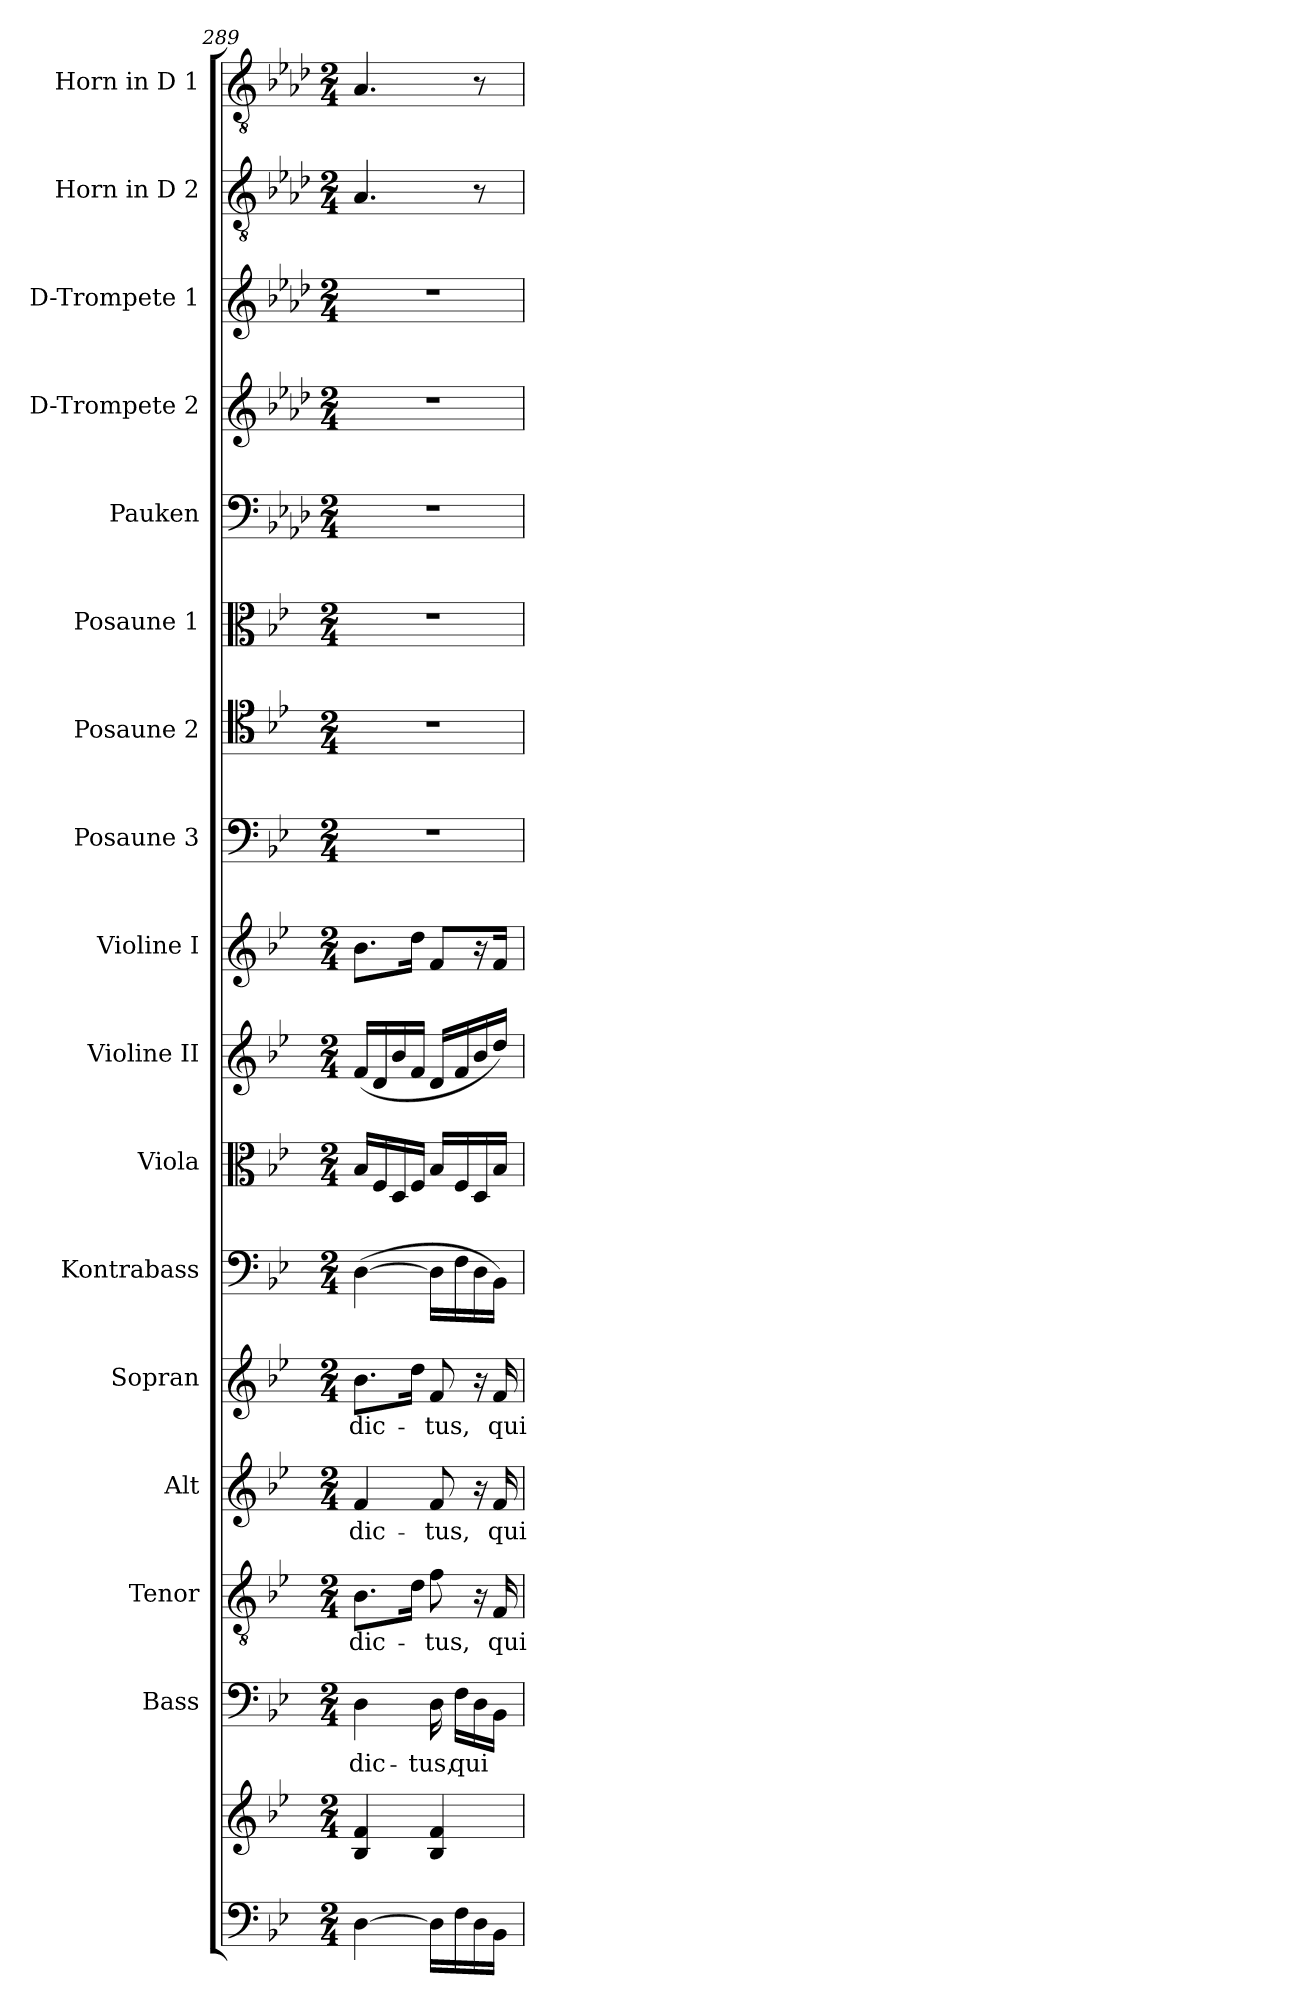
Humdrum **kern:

**kern	**kern	**kern	**text	**kern	**text	**kern	**text	**kern	**text	**kern	**kern	**kern	**kern	**kern	**kern	**kern	**kern	**kern	**kern	**kern	**kern
*part17	*part17	*part16	*part16	*part15	*part15	*part14	*part14	*part13	*part13	*part12	*part11	*part10	*part9	*part8	*part7	*part6	*part5	*part4	*part3	*part2	*part1
*staff18	*staff17	*staff16	*staff16	*staff15	*staff15	*staff14	*staff14	*staff13	*staff13	*staff12	*staff11	*staff10	*staff9	*staff8	*staff7	*staff6	*staff5	*staff4	*staff3	*staff2	*staff1
*	*	*I"Bass	*	*I"Tenor	*	*I"Alt	*	*I"Sopran	*	*I"Kontrabass	*I"Viola	*I"Violine II	*I"Violine I	*I"Posaune 3	*I"Posaune 2	*I"Posaune 1	*I"Pauken	*I"D-Trompete 2	*I"D-Trompete 1	*I"Horn in D 2	*I"Horn in D 1
*	*	*I'B.	*	*I'T.	*	*I'A.	*	*I'S.	*	*I'Kb.	*I'Vla.	*I'Vl. II	*I'Vl. I	*I'Pos. 3	*I'Pos. 2	*I'Pos. 1	*I'Pk.	*I'D Trp. 2	*I'D Trp. 1	*I'Hrn. 2	*I'Hrn. 1
*clefF4	*clefG2	*clefF4	*	*clefGv2	*	*clefG2	*	*clefG2	*	*clefF4	*clefC3	*clefG2	*clefG2	*clefF4	*clefC4	*clefC3	*clefF4	*clefG2	*clefG2	*clefGv2	*clefGv2
*	*	*	*	*	*	*	*	*	*	*ITrd7c12	*	*	*	*	*	*	*ITrd-1c-2	*ITrd-1c-2	*ITrd-1c-2	*ITrd-1c-2	*ITrd-1c-2
*k[b-e-]	*k[b-e-]	*k[b-e-]	*	*k[b-e-]	*	*k[b-e-]	*	*k[b-e-]	*	*k[b-e-]	*k[b-e-]	*k[b-e-]	*k[b-e-]	*k[b-e-]	*k[b-e-]	*k[b-e-]	*k[b-e-]	*k[b-e-]	*k[b-e-]	*k[b-e-]	*k[b-e-]
*B-:	*B-:	*B-:	*	*B-:	*	*B-:	*	*B-:	*	*B-:	*B-:	*B-:	*B-:	*B-:	*B-:	*B-:	*B-:	*B-:	*B-:	*B-:	*B-:
*M2/4	*M2/4	*M2/4	*	*M2/4	*	*M2/4	*	*M2/4	*	*M2/4	*M2/4	*M2/4	*M2/4	*M2/4	*M2/4	*M2/4	*M2/4	*M2/4	*M2/4	*M2/4	*M2/4
=289	=289	=289	=289	=289	=289	=289	=289	=289	=289	=289	=289	=289	=289	=289	=289	=289	=289	=289	=289	=289	=289
!	!	!	!LO:LY:b	!	!LO:LY:b	!	!LO:LY:b	!	!LO:LY:b	!	!	!	!	!	!	!	!	!	!	!	!
[4D\	4B-/ 4f/	4D\	-dic-	8.B-\L	-dic-	4f/	-dic-	8.b-\L	-dic-	(>[4DD\	16B-/LL	(<16f/LL	8.b-\L	2r	2r	2r	2r	2r	2r	4.B-/	4.B-/
.	.	.	.	.	.	.	.	.	.	.	16F/	16d/	.	.	.	.	.	.	.	.	.
.	.	.	.	.	.	.	.	.	.	.	16D/	16b-/	.	.	.	.	.	.	.	.	.
.	.	.	.	16d\Jk	.	.	.	16dd\Jk	.	.	16F/JJ	16f/JJ	16dd\Jk	.	.	.	.	.	.	.	.
!	!	!	!LO:LY:b	!	!LO:LY:b	!	!LO:LY:b	!	!LO:LY:b	!	!	!	!	!	!	!	!	!	!	!	!
16D\LL]	4B-/ 4f/	16D\	-tus,	8f\	-tus,	8f/	-tus,	8f/	-tus,	16DD\LL]	16B-/LL	16d/LL	8f/L	.	.	.	.	.	.	.	.
!	!	!	!LO:LY:b	!	!	!	!	!	!	!	!	!	!	!	!	!	!	!	!	!	!
16F\	.	16F\LL	qui	.	.	.	.	.	.	16FF\	16F/	16f/	.	.	.	.	.	.	.	.	.
16D\	.	16D\	.	16r	.	16r	.	16r	.	16DD\	16D/	16b-/	16r	.	.	.	.	.	.	8r	8r
!	!	!	!	!	!LO:LY:b	!	!LO:LY:b	!	!LO:LY:b	!	!	!	!	!	!	!	!	!	!	!	!
16BB-\JJ	.	16BB-\JJ	.	16F/	qui	16f/	qui	16f/	qui	16BBB-\JJ)	16B-/JJ	16dd/JJ)	16f/Jk	.	.	.	.	.	.	.	.
=	=	=	=	=	=	=	=	=	=	=	=	=	=	=	=	=	=	=	=	=	=
*-	*-	*-	*-	*-	*-	*-	*-	*-	*-	*-	*-	*-	*-	*-	*-	*-	*-	*-	*-	*-	*-
